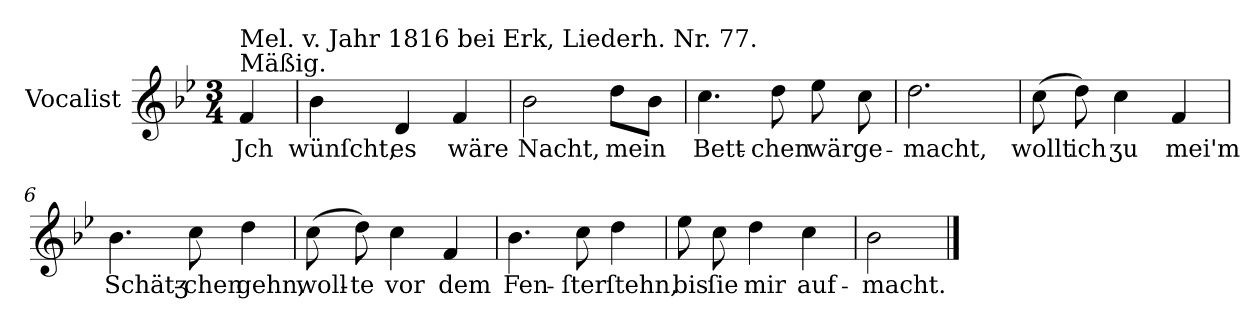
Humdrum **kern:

**kern	**text
*part1	*part1
*staff1	*staff1
*I"Vocalist	*
*k[b-e-]	*
*B-:	*
*M3/4	*
=	=
!LO:TX:a:t=Mäßig.	!
!LO:TX:a:t=Mel. v. Jahr 1816 bei Erk, Liederh. Nr. 77.	!
4f	Jch
=1	=1
4b-	wünſcht,
4d	es
4f	wäre
=2	=2
2b-	Nacht,
8ddL	mein
8b-J	.
=3	=3
4.cc	Bett-
8dd	-chen
8ee-	wär
8cc	ge-
=4	=4
2.dd	-macht,
=5	=5
(8cc	wollt
8dd)	ich
4cc	ʒu
4f	mei'm
=6	=6
4.b-	Schätʒ-
8cc	-chen
4dd	gehn,
=7	=7
(8cc	woll-
8dd)	-te
4cc	vor
4f	dem
=8	=8
4.b-	Fen-
8cc	-ſter
4dd	ſtehn,
=9	=9
8ee-	bis
8cc	ſie
4dd	mir
4cc	auf-
=10	=10
2b-	-macht.
==	==
*-	*-
